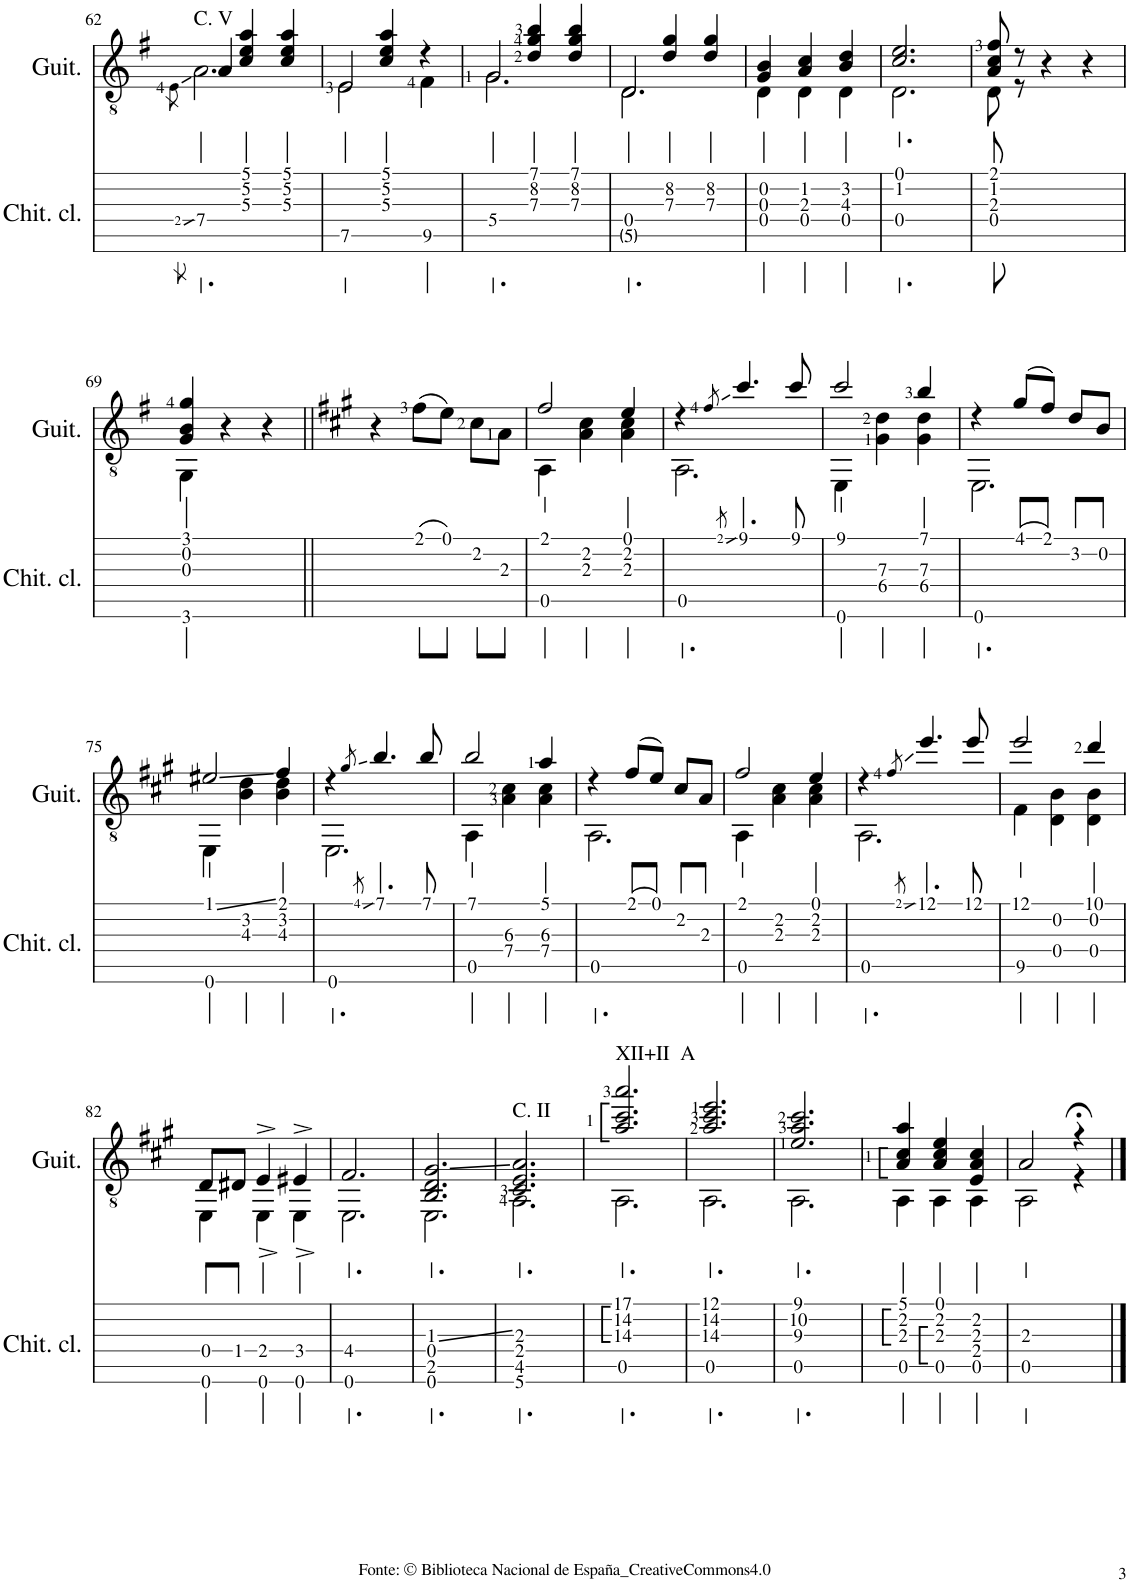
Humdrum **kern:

**kern	**kern
*part2	*part1
*staff2	*staff1
*I"Chitarra classica	*I"Guitar
*I'Chit. cl.	*I'Guit.
!!LO:PB:g=z
*	*clefGv2
*k[f#]	*k[f#]
*M3/4	*M3/4
=62	=62
*^	*^
.	8qE\	.	8qE\
!	!	!LO:TX:a:t=C. V	!
4A/	2.A\	4A/	2.A\
4c/ 4e/ 4a/	.	4c/ 4e/ 4a/	.
4c/ 4e/ 4a/	.	4c/ 4e/ 4a/	.
=63	=63	=63	=63
!LO:N:head=open	!	!LO:N:head=open	!
4E/	2E\	4E/	2E\
4c/ 4e/ 4a/	.	4c/ 4e/ 4a/	.
4r	4F#\	4r	4F#\
=64	=64	=64	=64
!LO:N:head=open	!	!LO:N:head=open	!
4G/	2.G\	4G/	2.G\
4d/ 4g/ 4b/	.	4d/ 4g/ 4b/	.
4d/ 4g/ 4b/	.	4d/ 4g/ 4b/	.
=65	=65	=65	=65
!LO:N:head=open	!	!LO:N:head=open	!
4D/	2.D\	4D/	2.D\
4d/ 4g/	.	4d/ 4g/	.
4d/ 4g/	.	4d/ 4g/	.
=66	=66	=66	=66
4G/ 4B/	4D\	4G/ 4B/	4D\
4A/ 4c/	4D\	4A/ 4c/	4D\
4B/ 4d/	4D\	4B/ 4d/	4D\
=67	=67	=67	=67
2.c/ 2.e/	2.D\	2.c/ 2.e/	2.D\
=68	=68	=68	=68
8A/ 8c/ 8f#/	8D\	8A/ 8c/ 8f#/	8D\
8r	8r	8r	8r
4r	2ryy	4r	2ryy
4r	.	4r	.
!!LO:LB:g=z	!!
=69	=69	=69	=69
4G/ 4B/ 4g/	4GG\	4G/ 4B/ 4g/	4GG\
4r	2ryy	4r	2ryy
4r	.	4r	.
*v	*v	*	*
*	*v	*v
=70||	=70||
*k[f#c#g#]	*k[f#c#g#]
4r	4r
(8f#\L	(8f#\L
8e\J)	8e\J)
8c#\L	8c#\L
8A\J	8A\J
=71	=71
*^	*^
2f#/	4AA\	2f#/	4AA\
.	4A\ 4c#\	.	4A\ 4c#\
4e/	4A\ 4c#\	4e/	4A\ 4c#\
=72	=72	=72	=72
4r	2.AA\	4r	2.AA\
8qf#/	.	8qf#/	.
4.cc#/	.	4.cc#/	.
8cc#/	.	8cc#/	.
=73	=73	=73	=73
2cc#/	4EE\	2cc#/	4EE\
.	4G#\ 4d\	.	4G#\ 4d\
4b/	4G#\ 4d\	4b/	4G#\ 4d\
=74	=74	=74	=74
4r	2.EE\	4r	2.EE\
(8g#/L	.	(8g#/L	.
8f#/J)	.	8f#/J)	.
8d/L	.	8d/L	.
8B/J	.	8B/J	.
!!LO:LB:g=z	!!
=75	=75	=75	=75
2e#X/	4EE\	2e#X/	4EE\
.	4B\ 4d\	.	4B\ 4d\
4f#/	4B\ 4d\	4f#/	4B\ 4d\
=76	=76	=76	=76
4r	2.EE\	4r	2.EE\
8qg#/	.	8qg#/	.
4.b/	.	4.b/	.
8b/	.	8b/	.
=77	=77	=77	=77
2b/	4AA\	2b/	4AA\
.	4A\ 4c#\	.	4A\ 4c#\
4a/	4A\ 4c#\	4a/	4A\ 4c#\
=78	=78	=78	=78
4r	2.AA\	4r	2.AA\
(8f#/L	.	(8f#/L	.
8e/J)	.	8e/J)	.
8c#/L	.	8c#/L	.
8A/J	.	8A/J	.
=79	=79	=79	=79
2f#/	4AA\	2f#/	4AA\
.	4A\ 4c#\	.	4A\ 4c#\
4e/	4A\ 4c#\	4e/	4A\ 4c#\
=80	=80	=80	=80
4r	2.AA\	4r	2.AA\
8qf#/	.	8qf#/	.
4.ee/	.	4.ee/	.
8ee/	.	8ee/	.
=81	=81	=81	=81
2ee/	4F#\	2ee/	4F#\
.	4D\ 4B\	.	4D\ 4B\
4dd/	4D\ 4B\	4dd/	4D\ 4B\
!!LO:LB:g=z	!!
=82	=82	=82	=82
8D/L	4EE\	8D/L	4EE\
8D#X/J	.	8D#X/J	.
4E^/	4EE\	4E^/	4EE\
4E#X^/	4EE\	4E#X^/	4EE\
=83	=83	=83	=83
2.F#/	2.EE\	2.F#/	2.EE\
=84	=84	=84	=84
2.BB/ 2.D/ 2.G#/	2.EE\	2.BB/ 2.D/ 2.G#/	2.EE\
=85	=85	=85	=85
!	!	!LO:TX:a:t=C. II	!
2.C#/ 2.E/ 2.A/	2.AA\	2.C#/ 2.E/ 2.A/	2.AA\
=86	=86	=86	=86
!	!	!LO:TX:a:t=XII+II  A	!
2.a/ 2.cc#/ 2.aa/	2.AA\	2.a/ 2.cc#/ 2.aa/	2.AA\
=87	=87	=87	=87
2.a/ 2.cc#/ 2.ee/	2.AA\	2.a/ 2.cc#/ 2.ee/	2.AA\
=88	=88	=88	=88
2.e/ 2.a/ 2.cc#/	2.AA\	2.e/ 2.a/ 2.cc#/	2.AA\
=89	=89	=89	=89
4A/ 4c#/ 4a/	4AA\	4A/ 4c#/ 4a/	4AA\
4A/ 4c#/ 4e/	4AA\	4A/ 4c#/ 4e/	4AA\
4E/ 4A/ 4c#/	4AA\	4E/ 4A/ 4c#/	4AA\
=90	=90	=90	=90
2A/	2AA\	2A/	2AA\
4r	4r	4r;<	4r
*v	*v	*	*
*	*v	*v
==	==
*-	*-
